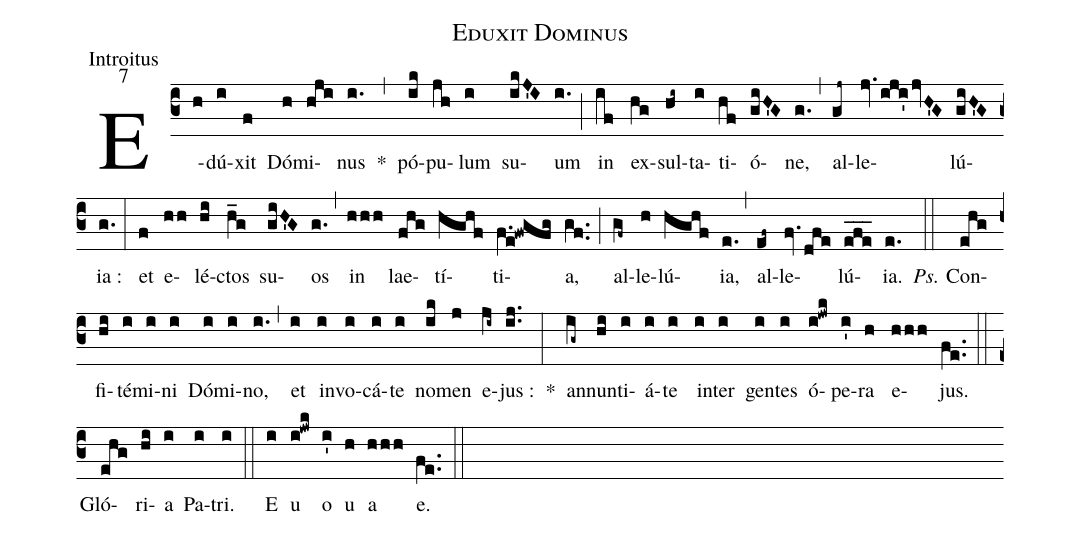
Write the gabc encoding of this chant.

name:Eduxit Dominus;
office-part:Introitus;
mode:7;
%%
(c3) E(h)dú(i)xit(f) Dó(h)mi(hji)nus(i.) *(,) pó(ik)pu(jh)lum(i) su(ikJ'I)um(i.) (;) in(if) ex(hg)sul(hi~)ta(i)ti(hf)ó(giH'G)ne,(g.) (,) al(gj~)le(jv.iji'jvH'G)lú(giH'G){ia} :(g.) (:) et(f) e(hh)lé(hi)ctos(h_g) su(giH'G)os(g.) (,) in(hhh) lae(fhg)tí(hghf)ti(f.e!fwgfg)a,(gf..) (;) al(gf~)le(h)lú(hghf){ia},(e.) (,) al(ef~)le(fv.dfe)lú(efe___){ia}.(e.) (::) <i>Ps.</i> Con(ehg)fi(hi)té(i)mi(i)ni(i) Dó(i)mi(i)no,(i.) (,) et(i) in(i)vo(i)cá(i)te(i) no(ik)men(j) e(ji~)jus :(ij..) *(:) an(ig~)nun(hi)ti(i)á(i)te(i) in(i)ter(i) gen(i)tes(i) ó(i!jwk)pe(i')ra(h) e(hhh)jus.(fe..) (::) Gló(ehg)ri(hi)a(i) Pa(i)tri.(i) (::) <eu>E(i) u(i!jwk) o(i') u(h) a(hhh) e.</eu>(fe..) (::)
